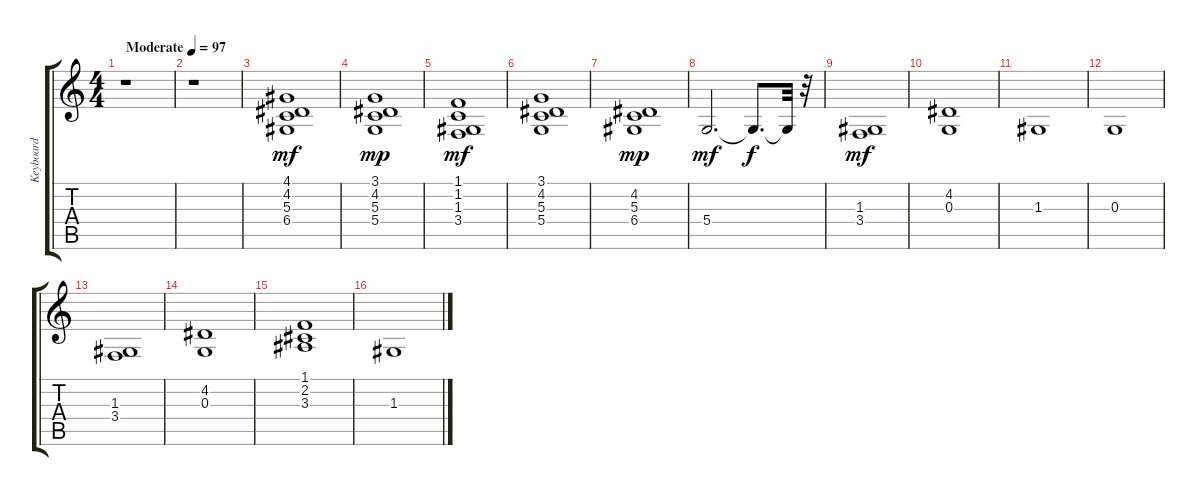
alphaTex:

\track ("Keyboard" "Keyboard") {instrument stringensemble2}
\staff {score tabs}
\tuning (E4 B3 G3 D3 A2 E2) {hide}
\ts (4 4)
\tempo (97 "Moderate")
\clef g2
\ks c
r.1{dy mf instrument stringensemble2} |
r.1 |
(4.1 4.2 5.3 6.4).1 |
(3.1 4.2 5.3 5.4).1{dy mp} |
(1.1 1.2 1.3 3.4).1{dy mf} |
(3.1 4.2 5.3 5.4).1 |
(4.2 5.3 6.4).1{dy mp} |
5.4.2{d dy mf} 5.4{t}.8{d dy f} 5.4{t}.32 r.32 |
(1.3 3.4).1{dy mf} |
(4.2 0.3).1 |
1.3.1 |
0.3.1 |
(1.3 3.4).1 |
(4.2 0.3).1 |
(1.1 2.2 3.3).1 |
1.3.1
